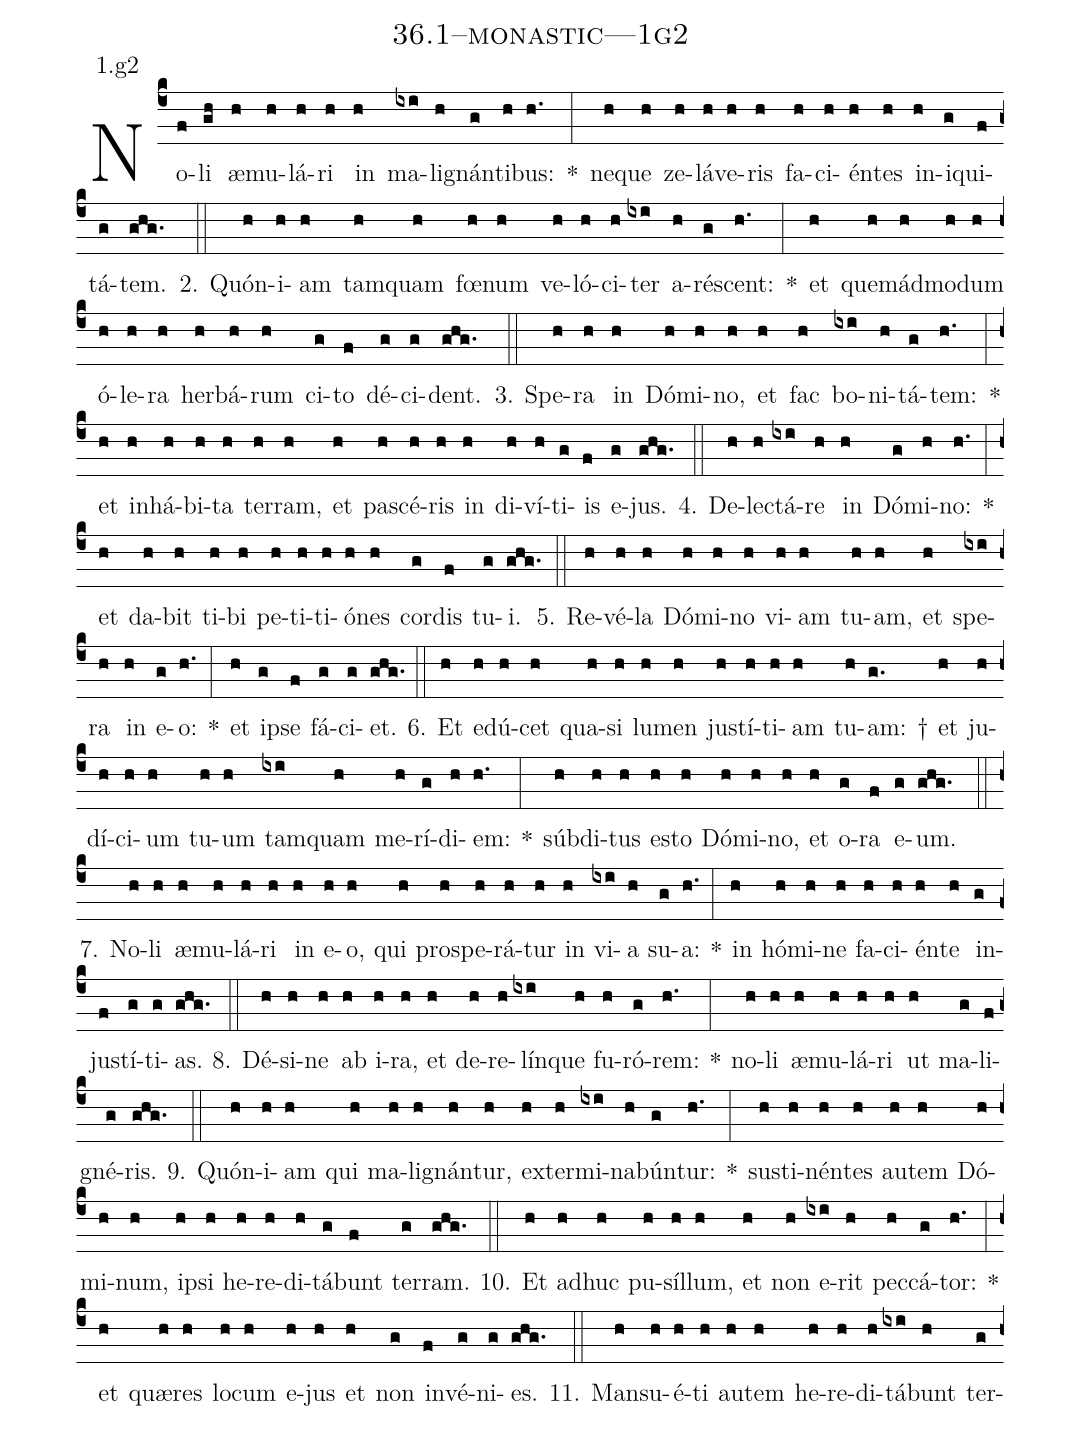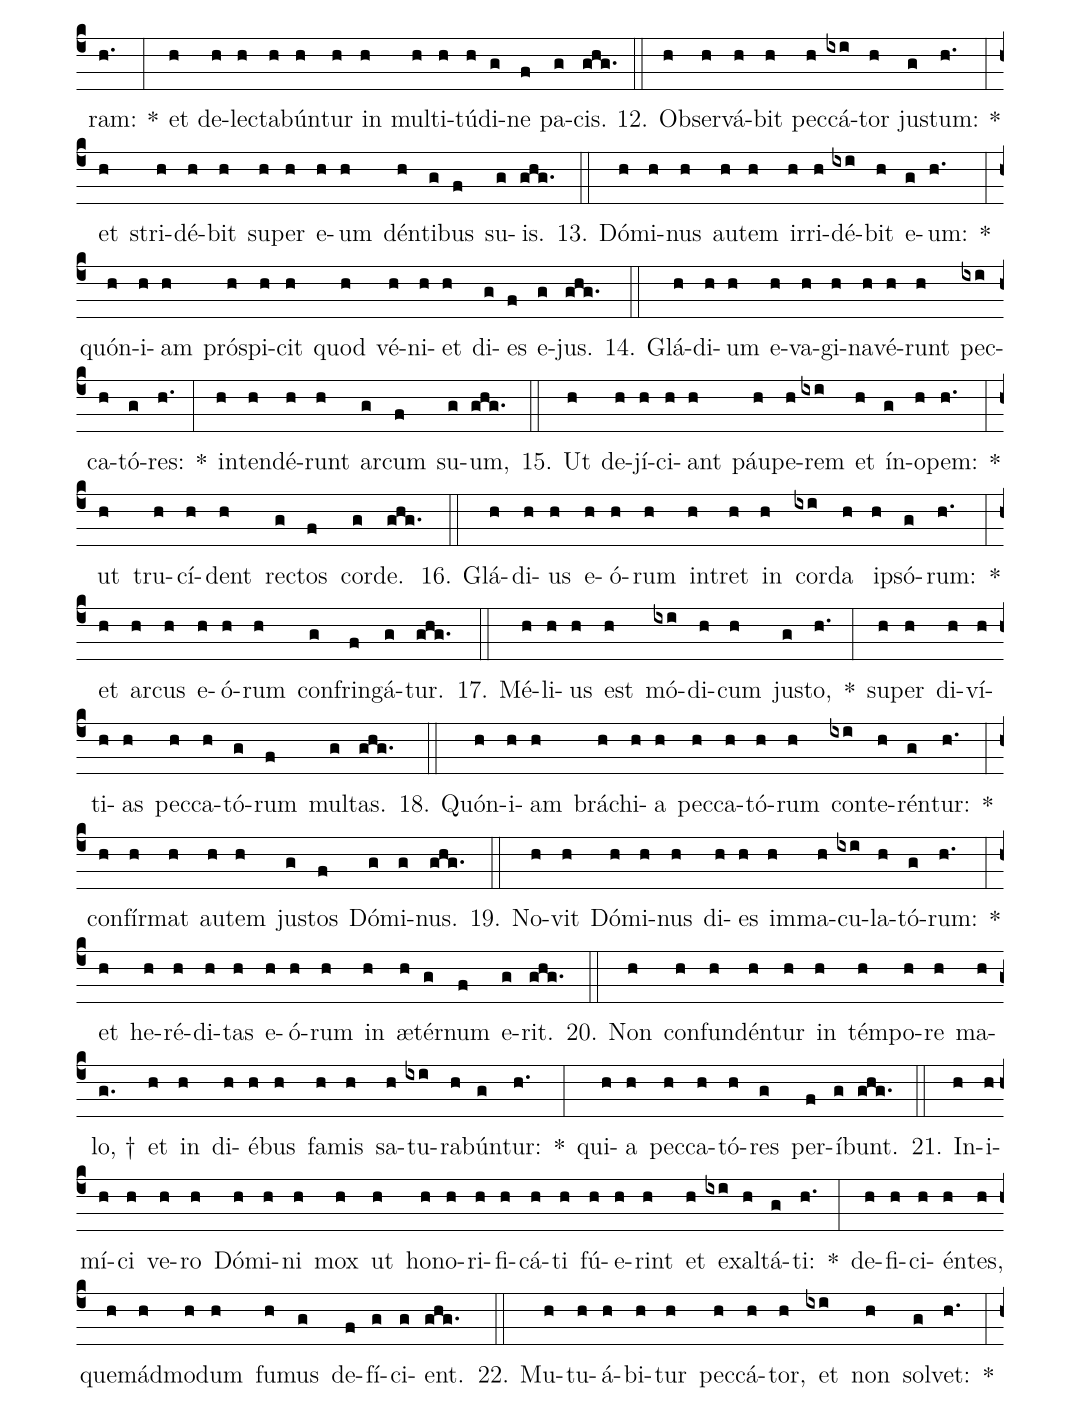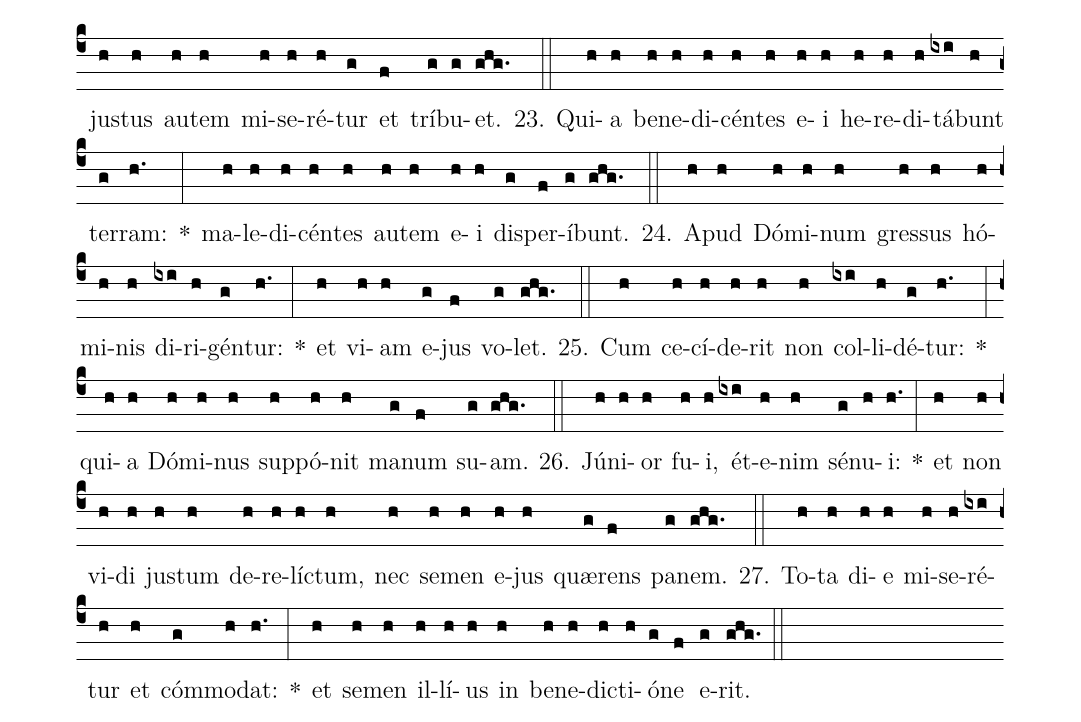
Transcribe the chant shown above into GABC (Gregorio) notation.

name: 36.1--monastic---1g2;
annotation: 1.g2;
%%
(c4)No(f)li(gh) æ(h)mu(h)lá(h)ri(h) in(h) ma(ixi)li(h)gnán(g)ti(h)bus:(h.) *(:) ne(h)que(h) ze(h)lá(h)ve(h)ris(h) fa(h)ci(h)én(h)tes(h) in(h)i(g)qui(f)tá(g)tem.(ghg.) (::)
2. Quón(h)i(h)am(h) tam(h)quam(h) fœ(h)num(h) ve(h)ló(h)ci(h)ter(ixi) a(h)ré(g)scent:(h.) *(:) et(h) quem(h)ád(h)mo(h)dum(h) ó(h)le(h)ra(h) her(h)bá(h)rum(h) ci(g)to(f) dé(g)ci(g)dent.(ghg.) (::)
3. Spe(h)ra(h) in(h) Dó(h)mi(h)no,(h) et(h) fac(h) bo(ixi)ni(h)tá(g)tem:(h.) *(:) et(h) in(h)há(h)bi(h)ta(h) ter(h)ram,(h) et(h) pa(h)scé(h)ris(h) in(h) di(h)ví(h)ti(g)is(f) e(g)jus.(ghg.) (::)
4. De(h)lec(h)tá(ixi)re(h) in(h) Dó(g)mi(h)no:(h.) *(:) et(h) da(h)bit(h) ti(h)bi(h) pe(h)ti(h)ti(h)ó(h)nes(h) cor(g)dis(f) tu(g)i.(ghg.) (::)
5. Re(h)vé(h)la(h) Dó(h)mi(h)no(h) vi(h)am(h) tu(h)am,(h) et(h) spe(ixi)ra(h) in(h) e(g)o:(h.) *(:) et(h) ip(g)se(f) fá(g)ci(g)et.(ghg.) (::)
6. Et(h) e(h)dú(h)cet(h) qua(h)si(h) lu(h)men(h) jus(h)tí(h)ti(h)am(h) tu(h)am: †(g.) et(h) ju(h)dí(h)ci(h)um(h) tu(h)um(h) tam(ixi)quam(h) me(h)rí(g)di(h)em:(h.) *(:) súb(h)di(h)tus(h) es(h)to(h) Dó(h)mi(h)no,(h) et(h) o(g)ra(f) e(g)um.(ghg.) (::)
7. No(h)li(h) æ(h)mu(h)lá(h)ri(h) in(h) e(h)o,(h) qui(h) pro(h)spe(h)rá(h)tur(h) in(h) vi(ixi)a(h) su(g)a:(h.) *(:) in(h) hó(h)mi(h)ne(h) fa(h)ci(h)én(h)te(h) in(g)jus(f)tí(g)ti(g)as.(ghg.) (::)
8. Dé(h)si(h)ne(h) ab(h) i(h)ra,(h) et(h) de(h)re(h)lín(ixi)que(h) fu(h)ró(g)rem:(h.) *(:) no(h)li(h) æ(h)mu(h)lá(h)ri(h) ut(h) ma(g)li(f)gné(g)ris.(ghg.) (::)
9. Quón(h)i(h)am(h) qui(h) ma(h)li(h)gnán(h)tur,(h) ex(h)ter(h)mi(ixi)na(h)bún(g)tur:(h.) *(:) sus(h)ti(h)nén(h)tes(h) au(h)tem(h) Dó(h)mi(h)num,(h) ip(h)si(h) he(h)re(h)di(h)tá(g)bunt(f) ter(g)ram.(ghg.) (::)
10. Et(h) ad(h)huc(h) pu(h)síl(h)lum,(h) et(h) non(h) e(ixi)rit(h) pec(h)cá(g)tor:(h.) *(:) et(h) quæ(h)res(h) lo(h)cum(h) e(h)jus(h) et(h) non(g) in(f)vé(g)ni(g)es.(ghg.) (::)
11. Man(h)su(h)é(h)ti(h) au(h)tem(h) he(h)re(h)di(h)tá(ixi)bunt(h) ter(g)ram:(h.) *(:) et(h) de(h)lec(h)ta(h)bún(h)tur(h) in(h) mul(h)ti(h)tú(h)di(g)ne(f) pa(g)cis.(ghg.) (::)
12. Ob(h)ser(h)vá(h)bit(h) pec(h)cá(ixi)tor(h) jus(g)tum:(h.) *(:) et(h) stri(h)dé(h)bit(h) su(h)per(h) e(h)um(h) dén(h)ti(g)bus(f) su(g)is.(ghg.) (::)
13. Dó(h)mi(h)nus(h) au(h)tem(h) ir(h)ri(h)dé(ixi)bit(h) e(g)um:(h.) *(:) quón(h)i(h)am(h) pró(h)spi(h)cit(h) quod(h) vé(h)ni(h)et(h) di(g)es(f) e(g)jus.(ghg.) (::)
14. Glá(h)di(h)um(h) e(h)va(h)gi(h)na(h)vé(h)runt(h) pec(ixi)ca(h)tó(g)res:(h.) *(:) in(h)ten(h)dé(h)runt(h) ar(g)cum(f) su(g)um,(ghg.) (::)
15. Ut(h) de(h)jí(h)ci(h)ant(h) páu(h)pe(h)rem(ixi) et(h) ín(g)o(h)pem:(h.) *(:) ut(h) tru(h)cí(h)dent(h) rec(g)tos(f) cor(g)de.(ghg.) (::)
16. Glá(h)di(h)us(h) e(h)ó(h)rum(h) in(h)tret(h) in(h) cor(ixi)da(h) ip(h)só(g)rum:(h.) *(:) et(h) ar(h)cus(h) e(h)ó(h)rum(h) con(g)frin(f)gá(g)tur.(ghg.) (::)
17. Mé(h)li(h)us(h) est(h) mó(ixi)di(h)cum(h) jus(g)to,(h.) *(:) su(h)per(h) di(h)ví(h)ti(h)as(h) pec(h)ca(h)tó(g)rum(f) mul(g)tas.(ghg.) (::)
18. Quón(h)i(h)am(h) brá(h)chi(h)a(h) pec(h)ca(h)tó(h)rum(h) con(ixi)te(h)rén(g)tur:(h.) *(:) con(h)fír(h)mat(h) au(h)tem(h) jus(g)tos(f) Dó(g)mi(g)nus.(ghg.) (::)
19. No(h)vit(h) Dó(h)mi(h)nus(h) di(h)es(h) im(h)ma(h)cu(ixi)la(h)tó(g)rum:(h.) *(:) et(h) he(h)ré(h)di(h)tas(h) e(h)ó(h)rum(h) in(h) æ(h)tér(g)num(f) e(g)rit.(ghg.) (::)
20. Non(h) con(h)fun(h)dén(h)tur(h) in(h) tém(h)po(h)re(h) ma(h)lo, †(g.) et(h) in(h) di(h)é(h)bus(h) fa(h)mis(h) sa(h)tu(ixi)ra(h)bún(g)tur:(h.) *(:) qui(h)a(h) pec(h)ca(h)tó(h)res(g) per(f)í(g)bunt.(ghg.) (::)
21. In(h)i(h)mí(h)ci(h) ve(h)ro(h) Dó(h)mi(h)ni(h) mox(h) ut(h) ho(h)no(h)ri(h)fi(h)cá(h)ti(h) fú(h)e(h)rint(h) et(h) ex(ixi)al(h)tá(g)ti:(h.) *(:) de(h)fi(h)ci(h)én(h)tes,(h) quem(h)ád(h)mo(h)dum(h) fu(h)mus(g) de(f)fí(g)ci(g)ent.(ghg.) (::)
22. Mu(h)tu(h)á(h)bi(h)tur(h) pec(h)cá(h)tor,(h) et(ixi) non(h) sol(g)vet:(h.) *(:) jus(h)tus(h) au(h)tem(h) mi(h)se(h)ré(h)tur(g) et(f) trí(g)bu(g)et.(ghg.) (::)
23. Qui(h)a(h) be(h)ne(h)di(h)cén(h)tes(h) e(h)i(h) he(h)re(h)di(h)tá(ixi)bunt(h) ter(g)ram:(h.) *(:) ma(h)le(h)di(h)cén(h)tes(h) au(h)tem(h) e(h)i(h) dis(g)per(f)í(g)bunt.(ghg.) (::)
24. A(h)pud(h) Dó(h)mi(h)num(h) gres(h)sus(h) hó(h)mi(h)nis(h) di(ixi)ri(h)gén(g)tur:(h.) *(:) et(h) vi(h)am(h) e(g)jus(f) vo(g)let.(ghg.) (::)
25. Cum(h) ce(h)cí(h)de(h)rit(h) non(h) col(ixi)li(h)dé(g)tur:(h.) *(:) qui(h)a(h) Dó(h)mi(h)nus(h) sup(h)pó(h)nit(h) ma(g)num(f) su(g)am.(ghg.) (::)
26. Jú(h)ni(h)or(h) fu(h)i,(h) ét(ixi)e(h)nim(h) sé(g)nu(h)i:(h.) *(:) et(h) non(h) vi(h)di(h) jus(h)tum(h) de(h)re(h)líc(h)tum,(h) nec(h) se(h)men(h) e(h)jus(h) quæ(g)rens(f) pa(g)nem.(ghg.) (::)
27. To(h)ta(h) di(h)e(h) mi(h)se(h)ré(ixi)tur(h) et(h) cóm(g)mo(h)dat:(h.) *(:) et(h) se(h)men(h) il(h)lí(h)us(h) in(h) be(h)ne(h)dic(h)ti(h)ó(g)ne(f) e(g)rit.(ghg.) (::)
